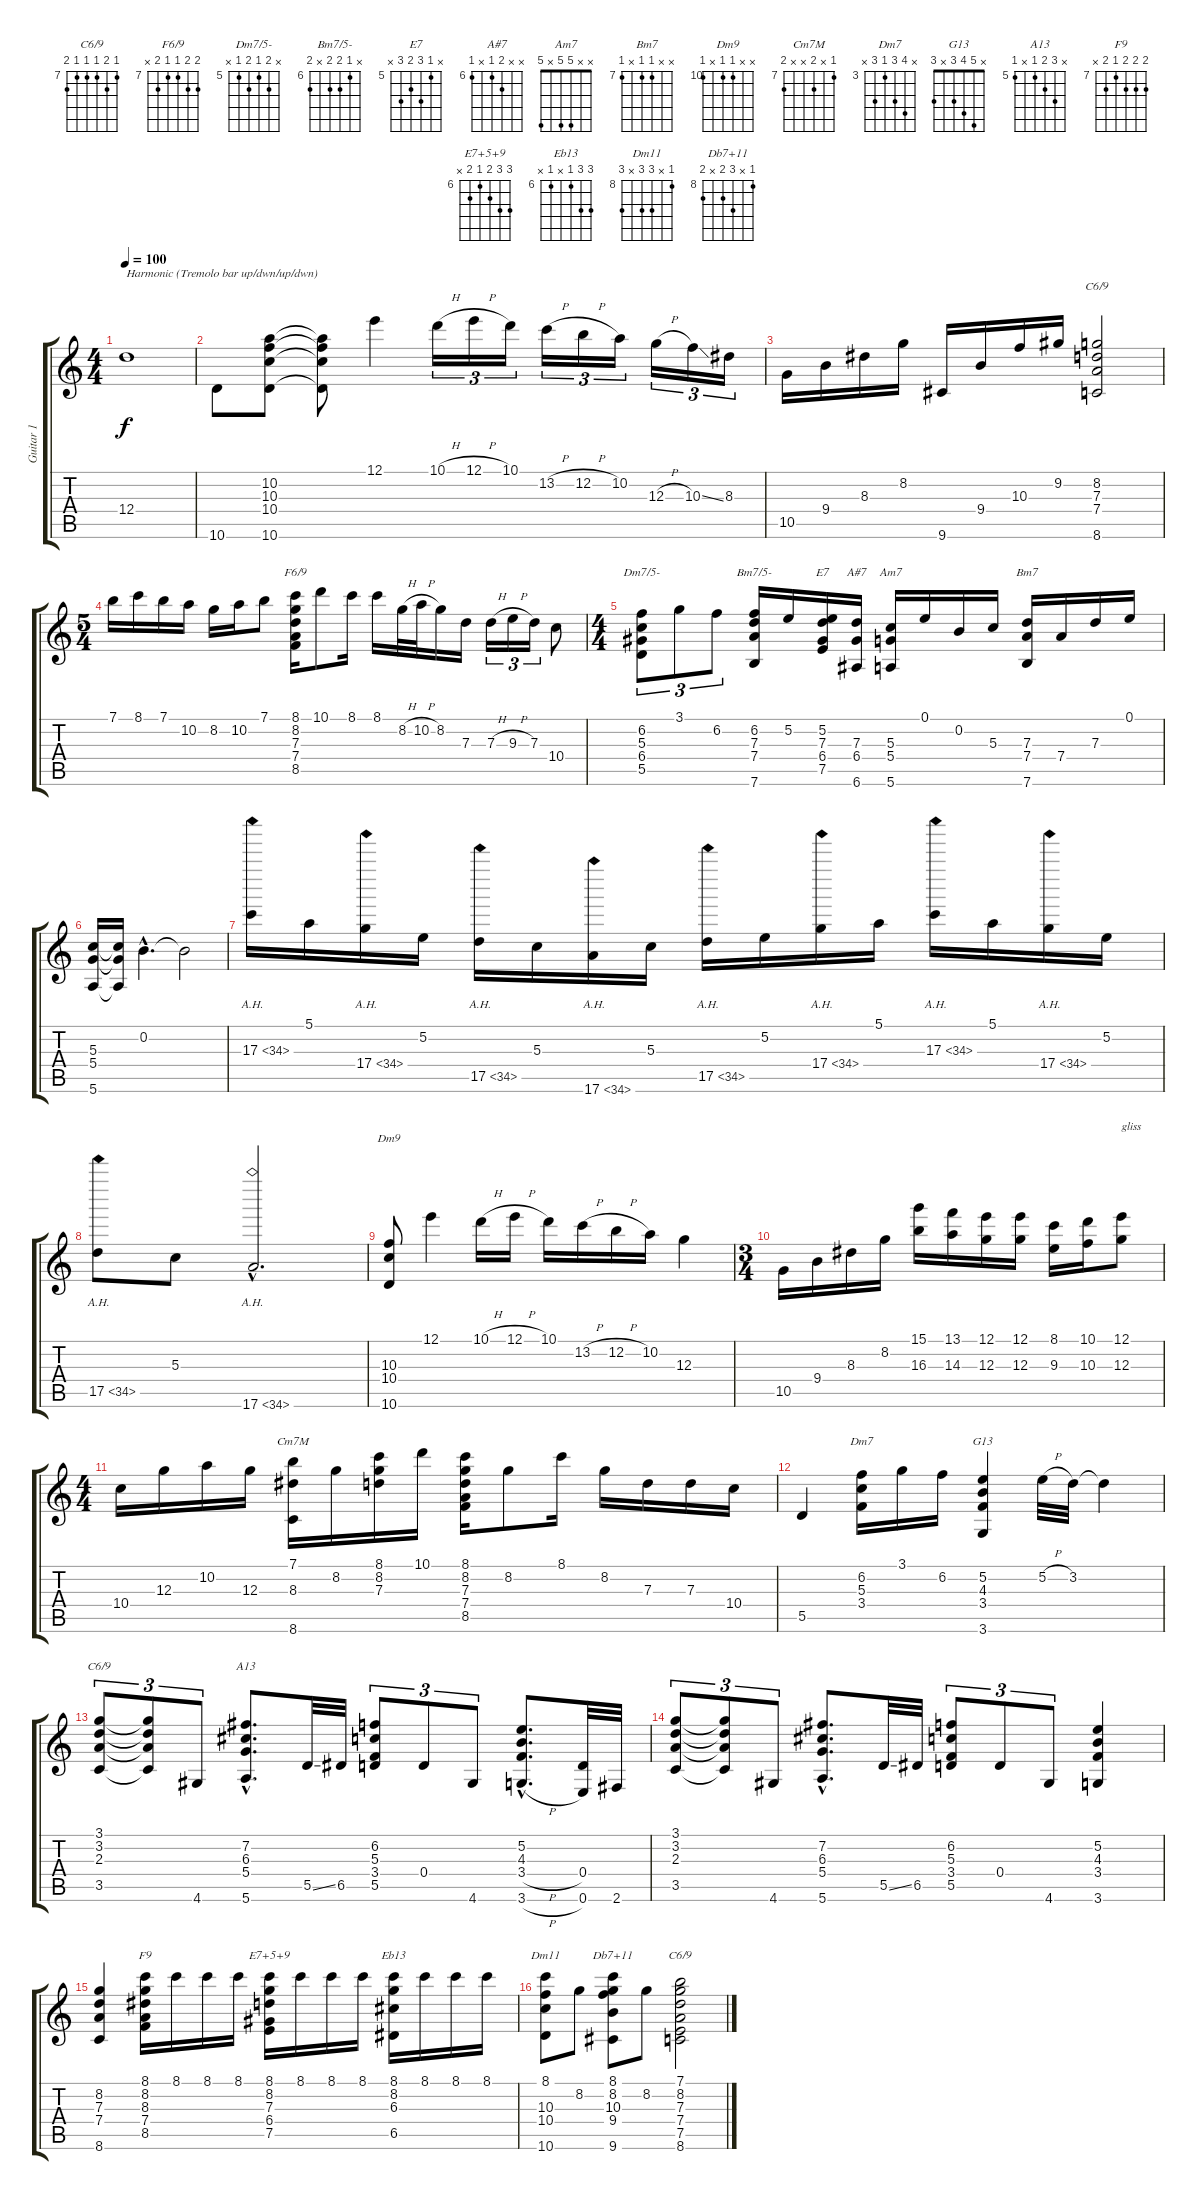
\track ("Guitar 1" "Guitar 1") {instrument overdrivenguitar}
\staff {score tabs}
\tuning (E4 B3 G3 D3 A2 E2) {hide}
\chord ("C6/9" x 8 7 7 x 8) {firstfret 7}
\chord ("F6/9" 8 8 7 7 8 x) {firstfret 7}
\chord ("Dm7/5-" x 6 5 6 5 x) {firstfret 5}
\chord ("Bm7/5-" x 6 7 7 x 7) {firstfret 6}
\chord ("E7" x 5 7 6 7 x) {firstfret 5}
\chord ("A#7" x x 7 6 x 6) {firstfret 6}
\chord ("Am7" x x 5 5 x 5)
\chord ("Bm7" x x 7 7 x 7) {firstfret 7}
\chord ("Dm9" x x 10 10 x 10) {firstfret 10}
\chord ("Cm7M" 7 x 8 x x 8) {firstfret 7}
\chord ("Dm7" x 6 5 3 5 x) {firstfret 3}
\chord ("G13" x 5 4 3 x 3)
\chord ("C6/9" 3 3 2 x 3 x)
\chord ("A13" x 7 6 5 x 5) {firstfret 5}
\chord ("F9" 8 8 8 7 8 x) {firstfret 7}
\chord ("E7+5+9" 8 8 7 6 7 x) {firstfret 6}
\chord ("Eb13" 8 8 6 x 6 x) {firstfret 6}
\chord ("Dm11" 8 x 10 10 x 10) {firstfret 8}
\chord ("Db7+11" 8 x 10 9 x 9) {firstfret 8}
\chord ("C6/9" 7 8 7 7 7 8) {firstfret 7}
\ts (4 4)
\tempo 100
\clef g2
\ks c
12.4.1{txt "Harmonic (Tremolo bar up/dwn/up/dwn)" dy f} |
10.6.8 (10.2 10.3 10.4 10.6).8 (10.2{t} 10.3{t} 10.4{t} 10.6{t}).8 12.1.4 10.1{h}.16{tu (3 2)} 12.1{h}.16{tu (3 2)} 10.1.16{tu (3 2)} 13.2{h}.16{tu (3 2)} 12.2{h}.16{tu (3 2)} 10.2.16{tu (3 2)} 12.3{h}.16{tu (3 2)} 10.3{ss}.16{tu (3 2)} 8.3.16{tu (3 2)} |
10.5.16 9.4.16 8.3.16 8.2.16 9.6.16 9.4.16 10.3.16 9.2.16 (8.2 7.3 7.4 8.6).2{ch "C6/9"} |
\ts (5 4)
7.1.16 8.1.16 7.1.16 10.2.16 8.2.16 10.2.16 7.1.8 (8.1 8.2 7.3 7.4 8.5).16{ch "F6/9"} 10.1.8 8.1.16 8.1.16 8.2{h}.32 10.2{h}.32 8.2.16 7.3.16 7.3{h}.16{tu (3 2)} 9.3{h}.16{tu (3 2)} 7.3.16{tu (3 2)} 10.4.8 |
\ts (4 4)
(6.2 5.3 6.4 5.5).8{tu (3 2) ch "Dm7/5-"} 3.1.8{tu (3 2)} 6.2.8{tu (3 2)} (6.2 7.3 7.4 7.6).16{ch "Bm7/5-"} 5.2.16 (5.2 7.3 6.4 7.5).16{ch "E7"} (7.3 6.4 6.6).16{ch "A#7"} (5.3 5.4 5.6).16{ch "Am7"} 0.1.16 0.2.16 5.3.16 (7.3 7.4 7.6).16{ch "Bm7"} 7.4.16 7.3.16 0.1.16 |
(5.3 5.4 5.6).16 (5.3{t} 5.4{t} 5.6{t}).16 0.2{hac}.4{d} 0.2{t}.2 |
17.3{ah 17}.16 5.1.16 17.4{ah 17}.16 5.2.16 17.5{ah 17}.16 5.3.16 17.6{ah 17}.16 5.3.16 17.5{ah 17}.16 5.2.16 17.4{ah 17}.16 5.1.16 17.3{ah 17}.16 5.1.16 17.4{ah 17}.16 5.2.16 |
17.5{ah 17}.8 5.3.8 17.6{ah 17 hac}.2{d} |
(10.3 10.4 10.6).8{ch "Dm9"} 12.1.4 10.1{h}.16 12.1{h}.16 10.1.16 13.2{h}.16 12.2{h}.16 10.2.16 12.3.4 |
\ts (3 4)
10.5.16 9.4.16 8.3.16 8.2.16 (15.1 16.3).16 (13.1 14.3).16 (12.1 12.3).16 (12.1 12.3).16 (8.1 9.3).16 (10.1 10.3).16 (12.1 12.3).8{txt "gliss"} |
\ts (4 4)
10.4.16 12.3.16 10.2.16 12.3.16 (7.1 8.3 8.6).16{ch "Cm7M"} 8.2.16 (8.1 8.2 7.3).16 10.1.16 (8.1 8.2 7.3 7.4 8.5).16 8.2.8 8.1.16 8.2.16 7.3.16 7.3.16 10.4.16 |
5.5.4 (6.2 5.3 3.4).16{ch "Dm7"} 3.1.16 6.2.16 (5.2 4.3 3.4 3.6).4{ch "G13"} 5.2{h}.32 3.2.32 3.2{t}.4 |
(3.1 3.2 2.3 3.5).8{tu (3 2) ch "C6/9"} (3.1{t} 3.2{t} 2.3{t} 3.5{t}).8{tu (3 2)} 4.6.8{tu (3 2)} (7.2{hac} 6.3{hac} 5.4{hac} 5.6{hac}).8{d ch "A13"} 5.5{ss}.32 6.5.32 (6.2 5.3 3.4 5.5).8{tu (3 2)} 0.4.8{tu (3 2)} 4.6.8{tu (3 2)} (5.2{hac} 4.3{hac} 3.4{h hac} 3.6{h hac}).8{d} (0.4 0.6).32 2.6.32 |
(3.1 3.2 2.3 3.5).8{tu (3 2)} (3.1{t} 3.2{t} 2.3{t} 3.5{t}).8{tu (3 2)} 4.6.8{tu (3 2)} (7.2{hac} 6.3{hac} 5.4{hac} 5.6{hac}).8{d} 5.5{ss}.32 6.5.32 (6.2 5.3 3.4 5.5).8{tu (3 2)} 0.4.8{tu (3 2)} 4.6.8{tu (3 2)} (5.2 4.3 3.4 3.6).4 |
(8.2 7.3 7.4 8.6).4 (8.1 8.2 8.3 7.4 8.5).16{ch "F9"} 8.1.16 8.1.16 8.1.16 (8.1 8.2 7.3 6.4 7.5).16{ch "E7+5+9"} 8.1.16 8.1.16 8.1.16 (8.1 8.2 6.3 6.5).16{ch "Eb13"} 8.1.16 8.1.16 8.1.16 |
(8.1 10.3 10.4 10.6).8{ch "Dm11"} 8.2.8 (8.1 8.2 10.3 9.4 9.6).8{ch "Db7+11"} 8.2.8 (7.1 8.2 7.3 7.4 7.5 8.6).2{ch "C6/9"}
